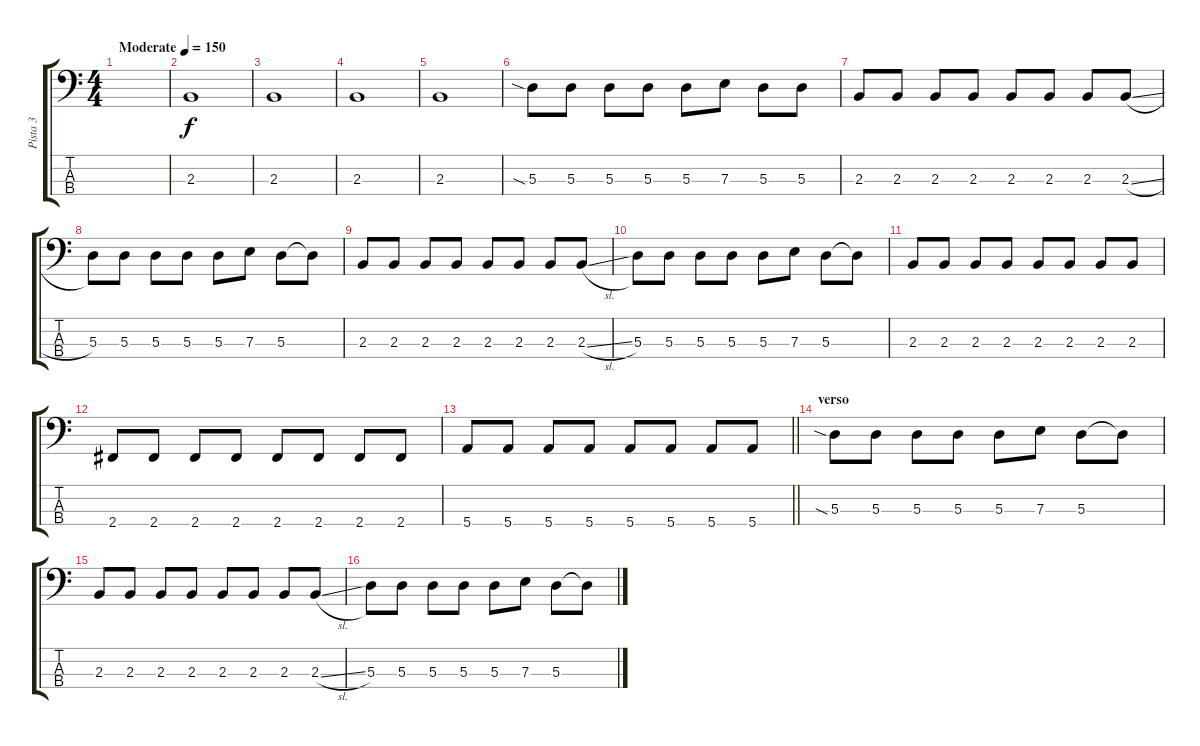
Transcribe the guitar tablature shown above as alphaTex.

\track ("Pista 3" "Pista 3") {instrument electricbassfinger}
\staff {score tabs}
\tuning (G2 D2 A1 E1) {hide}
\ts (4 4)
\tempo (150 "Moderate")
\clef f4
\ks c
|
2.3.1 |
2.3.1 |
2.3.1 |
2.3.1 |
5.3{sia}.8{dy f} 5.3.8 5.3.8 5.3.8 5.3.8 7.3.8 5.3.8 5.3.8 |
2.3.8 2.3.8 2.3.8 2.3.8 2.3.8 2.3.8 2.3.8 2.3{sl}.8 |
5.3.8 5.3.8 5.3.8 5.3.8 5.3.8 7.3.8 5.3.8 5.3{t}.8 |
2.3.8 2.3.8 2.3.8 2.3.8 2.3.8 2.3.8 2.3.8 2.3{sl}.8 |
5.3.8 5.3.8 5.3.8 5.3.8 5.3.8 7.3.8 5.3.8 5.3{t}.8 |
2.3.8 2.3.8 2.3.8 2.3.8 2.3.8 2.3.8 2.3.8 2.3.8 |
2.4.8 2.4.8 2.4.8 2.4.8 2.4.8 2.4.8 2.4.8 2.4.8 |
\barLineRight lightlight
5.4.8 5.4.8 5.4.8 5.4.8 5.4.8 5.4.8 5.4.8 5.4.8 |
\section ("" "verso")
5.3{sia}.8 5.3.8 5.3.8 5.3.8 5.3.8 7.3.8 5.3.8 5.3{t}.8 |
2.3.8 2.3.8 2.3.8 2.3.8 2.3.8 2.3.8 2.3.8 2.3{sl}.8 |
5.3.8 5.3.8 5.3.8 5.3.8 5.3.8 7.3.8 5.3.8 5.3{t}.8
